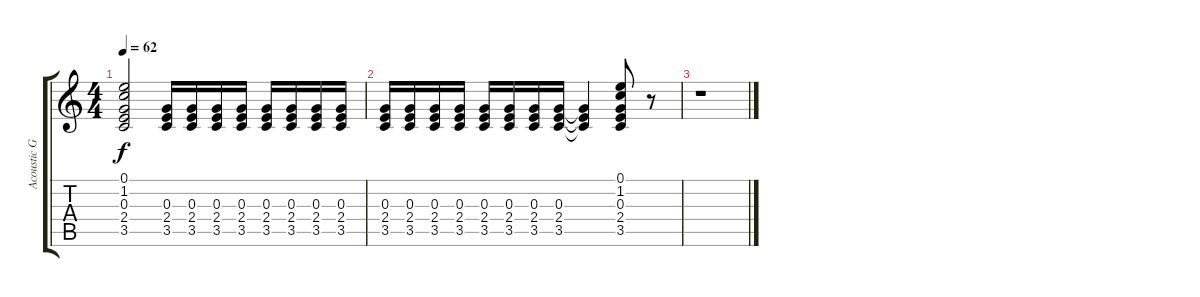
\track ("Acoustic Guitar" "Acoustic G") {instrument acousticguitarsteel}
\staff {score tabs}
\tuning (E4 B3 G3 D3 A2 E2) {hide}
\ts (4 4)
\tempo 62
\clef g2
\ks c
(0.1 1.2 0.3 2.4 3.5).2{dy f} (0.3 2.4 3.5).16 (0.3 2.4 3.5).16 (0.3 2.4 3.5).16 (0.3 2.4 3.5).16 (0.3 2.4 3.5).16 (0.3 2.4 3.5).16 (0.3 2.4 3.5).16 (0.3 2.4 3.5).16 |
(0.3 2.4 3.5).16 (0.3 2.4 3.5).16 (0.3 2.4 3.5).16 (0.3 2.4 3.5).16 (0.3 2.4 3.5).16 (0.3 2.4 3.5).16 (0.3 2.4 3.5).16 (0.3 2.4 3.5).16 (0.3{t} 2.4{t} 3.5{t}).4 (0.1 1.2 0.3 2.4 3.5).8 r.8 |
r.1
